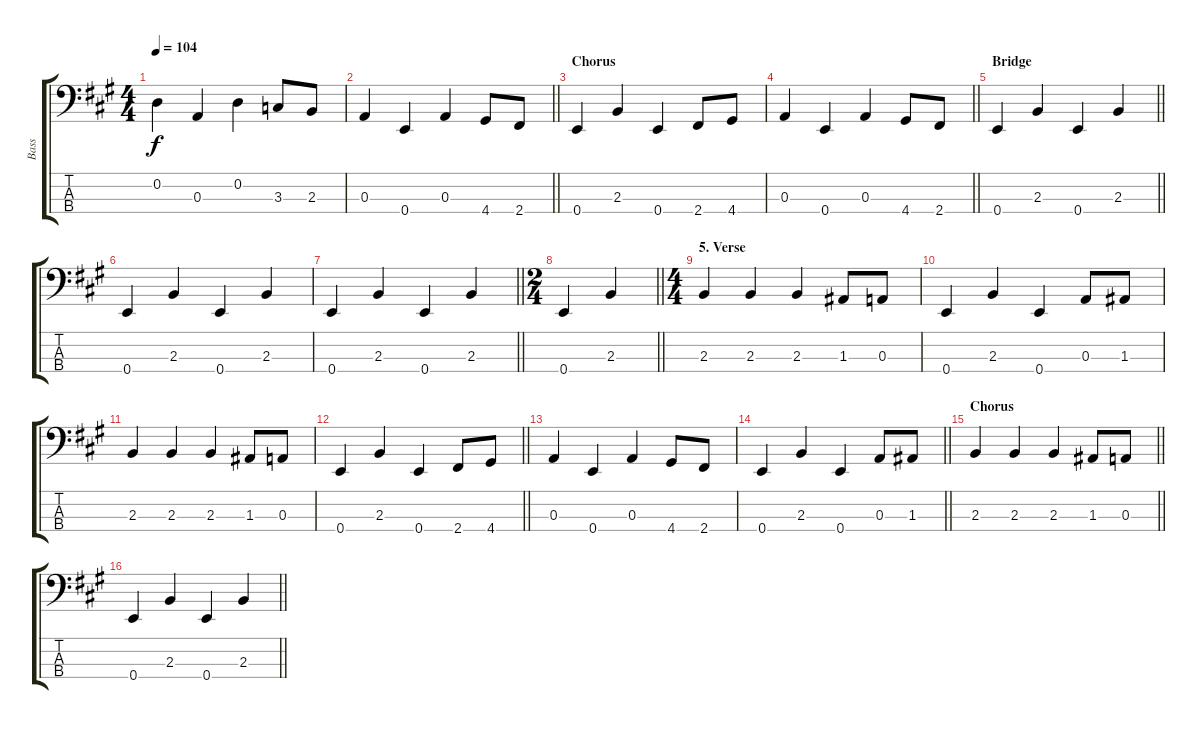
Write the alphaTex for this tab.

\track ("Bass" "Bass") {instrument acousticbass}
\staff {score tabs}
\tuning (G2 D2 A1 E1) {hide}
\ts (4 4)
\tempo 104
\clef f4
\ks a
0.2.4{dy f} 0.3.4 0.2.4 3.3.8 2.3.8 |
\barLineRight lightlight
0.3.4 0.4.4 0.3.4 4.4.8 2.4.8 |
\section ("" "Chorus")
0.4.4 2.3.4 0.4.4 2.4.8 4.4.8 |
\barLineRight lightlight
0.3.4 0.4.4 0.3.4 4.4.8 2.4.8 |
\section ("" "Bridge")
\barLineRight lightlight
0.4.4 2.3.4 0.4.4 2.3.4 |
0.4.4 2.3.4 0.4.4 2.3.4 |
\barLineRight lightlight
0.4.4 2.3.4 0.4.4 2.3.4 |
\ts (2 4)
\barLineRight lightlight
0.4.4 2.3.4 |
\ts (4 4)
\section ("" "5. Verse")
2.3.4 2.3.4 2.3.4 1.3.8 0.3.8 |
0.4.4 2.3.4 0.4.4 0.3.8 1.3.8 |
2.3.4 2.3.4 2.3.4 1.3.8 0.3.8 |
\barLineRight lightlight
0.4.4 2.3.4 0.4.4 2.4.8 4.4.8 |
0.3.4 0.4.4 0.3.4 4.4.8 2.4.8 |
\barLineRight lightlight
0.4.4 2.3.4 0.4.4 0.3.8 1.3.8 |
\section ("" "Chorus")
\barLineRight lightlight
2.3.4 2.3.4 2.3.4 1.3.8 0.3.8 |
\barLineRight lightlight
0.4.4 2.3.4 0.4.4 2.3.4
